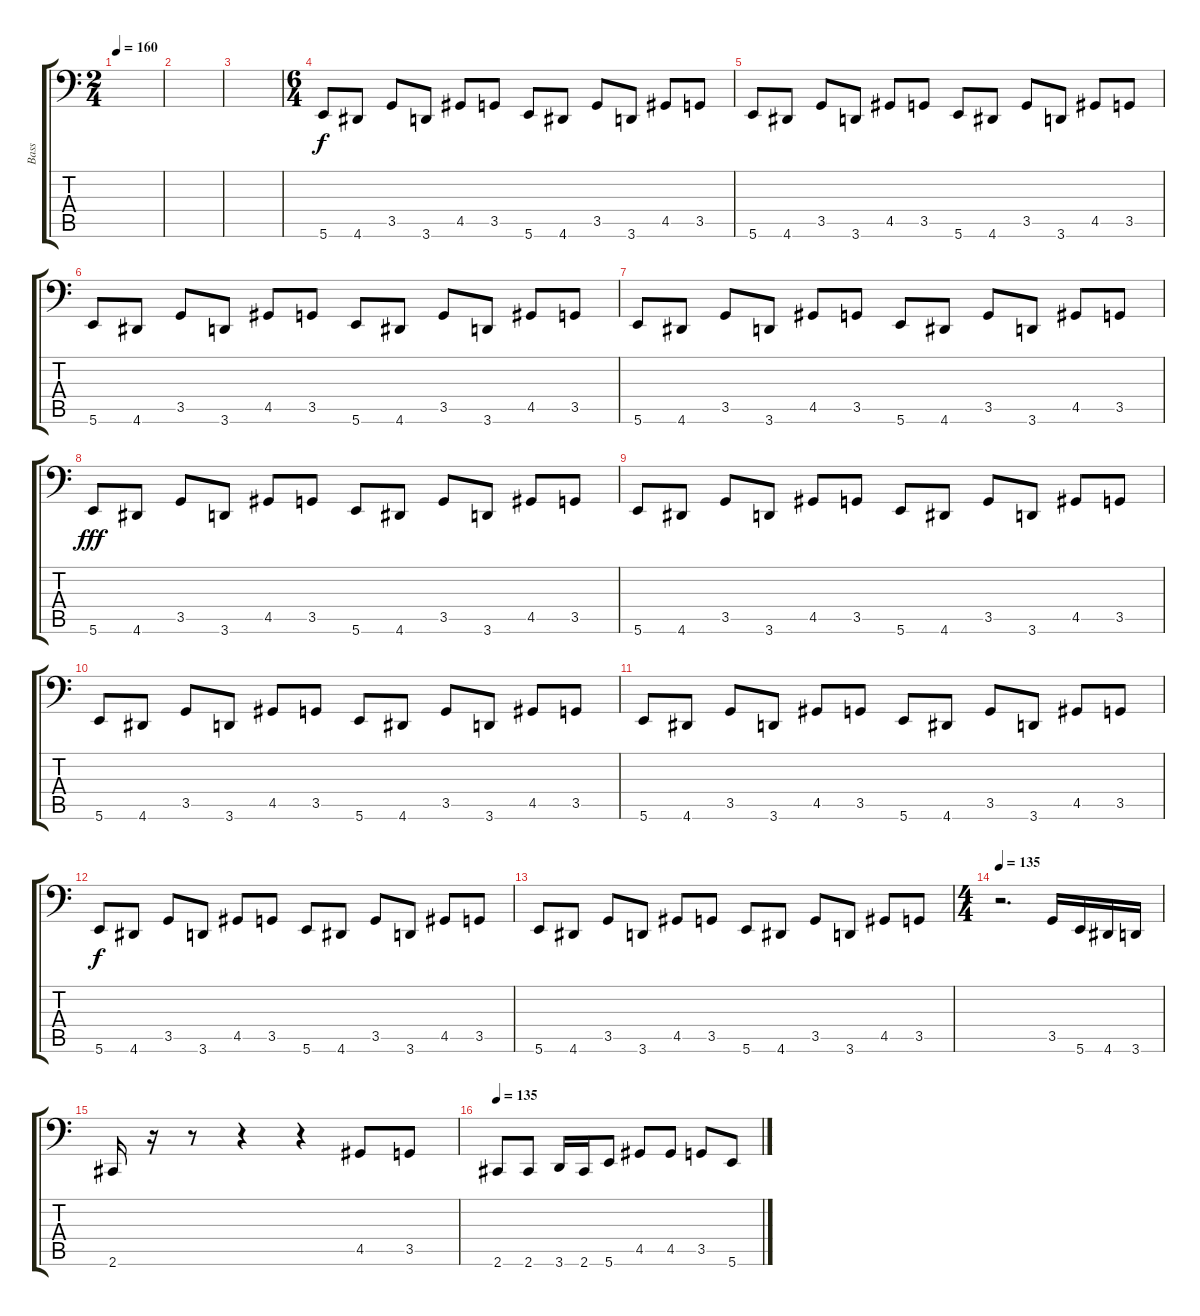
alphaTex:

\track ("Bass" "Bass") {instrument electricbassfinger}
\staff {score tabs}
\tuning (C3 G2 D2 A1 E1 B0) {hide}
\ts (2 4)
\tempo 160
\clef f4
\ks c
|
|
|
\ts (6 4)
5.6.8 4.6.8 3.5.8 3.6.8 4.5.8 3.5.8 5.6.8 4.6.8 3.5.8 3.6.8 4.5.8 3.5.8 |
5.6.8 4.6.8 3.5.8 3.6.8 4.5.8 3.5.8 5.6.8 4.6.8 3.5.8 3.6.8 4.5.8 3.5.8 |
5.6.8 4.6.8 3.5.8 3.6.8 4.5.8 3.5.8 5.6.8 4.6.8 3.5.8 3.6.8 4.5.8 3.5.8 |
5.6.8 4.6.8 3.5.8 3.6.8 4.5.8 3.5.8 5.6.8 4.6.8 3.5.8 3.6.8 4.5.8 3.5.8 |
5.6.8{dy fff} 4.6.8 3.5.8 3.6.8 4.5.8 3.5.8 5.6.8 4.6.8 3.5.8 3.6.8 4.5.8 3.5.8 |
5.6.8 4.6.8 3.5.8 3.6.8 4.5.8 3.5.8 5.6.8 4.6.8 3.5.8 3.6.8 4.5.8 3.5.8 |
5.6.8 4.6.8 3.5.8 3.6.8 4.5.8 3.5.8 5.6.8 4.6.8 3.5.8 3.6.8 4.5.8 3.5.8 |
5.6.8 4.6.8 3.5.8 3.6.8 4.5.8 3.5.8 5.6.8 4.6.8 3.5.8 3.6.8 4.5.8 3.5.8 |
5.6.8{dy f} 4.6.8 3.5.8 3.6.8 4.5.8 3.5.8 5.6.8 4.6.8 3.5.8 3.6.8 4.5.8 3.5.8 |
5.6.8 4.6.8 3.5.8 3.6.8 4.5.8 3.5.8 5.6.8 4.6.8 3.5.8 3.6.8 4.5.8 3.5.8 |
\ts (4 4)
\tempo 135
r.2{d balance 16} 3.5.16 5.6.16 4.6.16 3.6.16 |
2.6.16 r.16 r.8 r.4 r.4 4.5.8 3.5.8 |
\tempo 135
2.6.8{balance 8} 2.6.8 3.6.16 2.6.16 5.6.8 4.5.8 4.5.8 3.5.8 5.6.8
